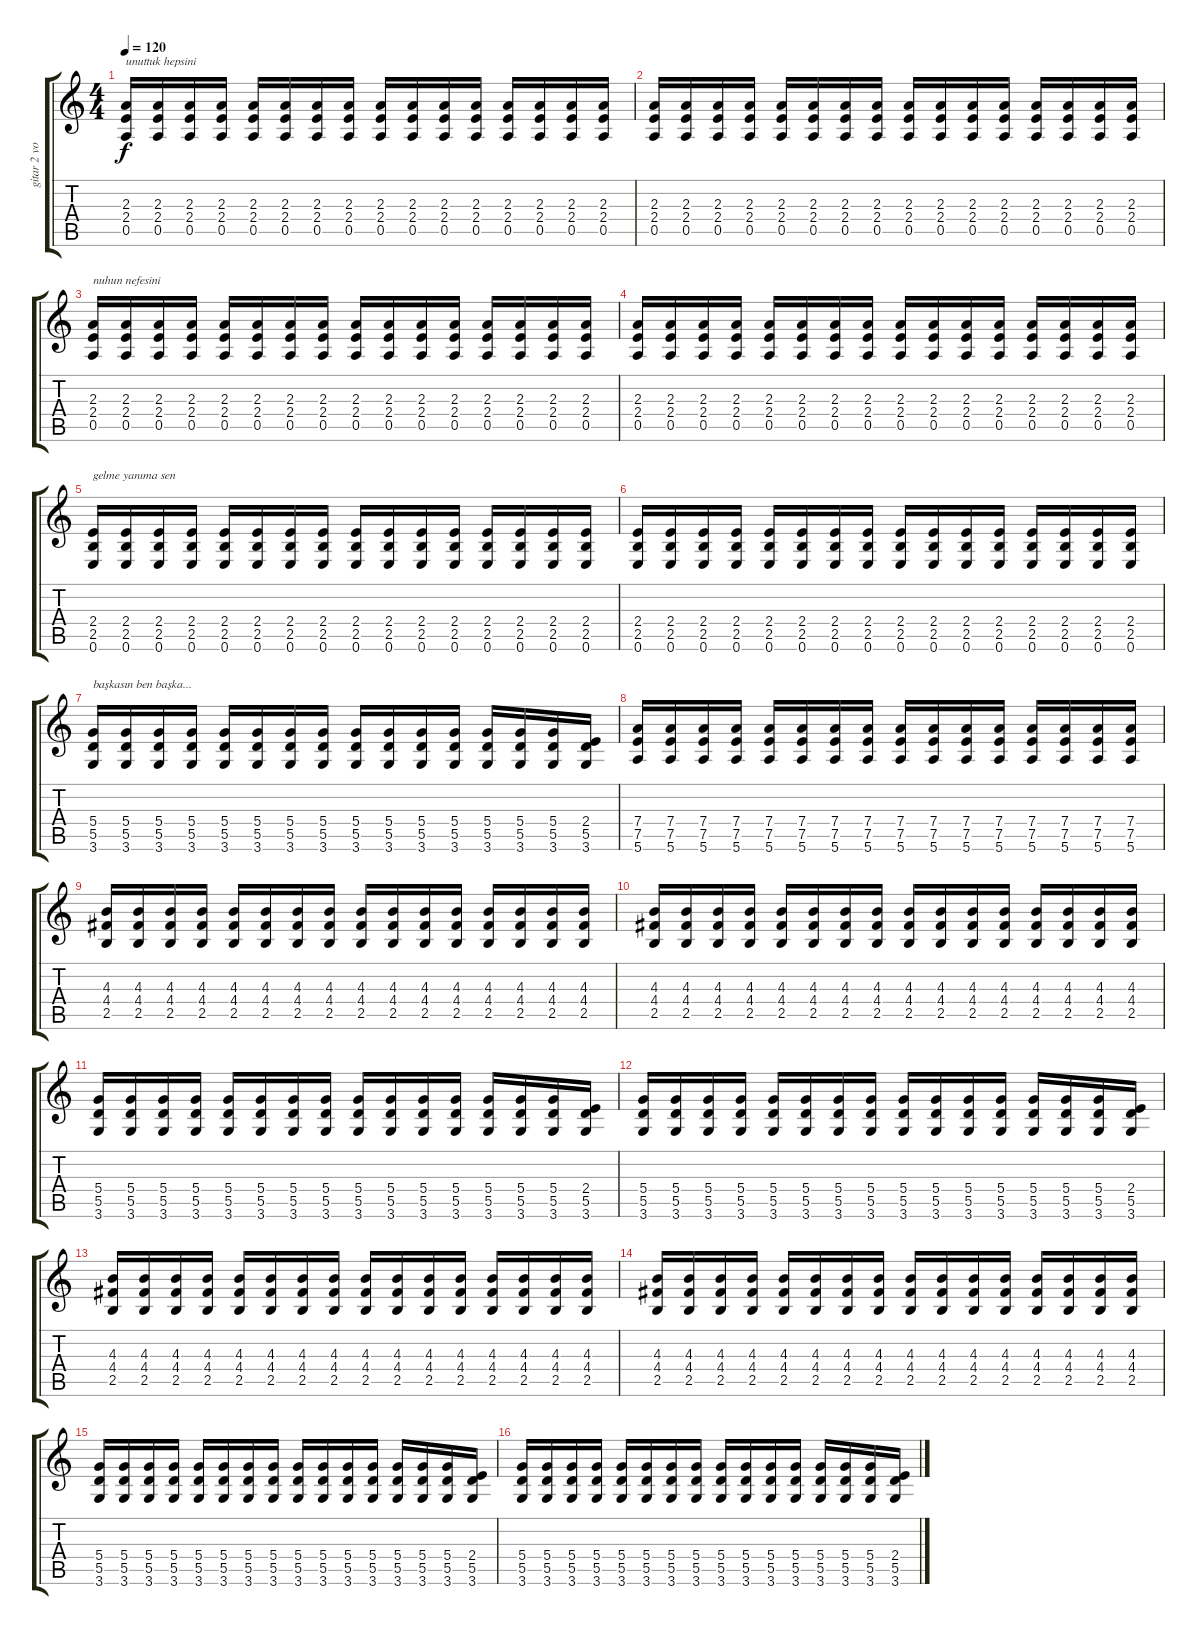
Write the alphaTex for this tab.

\track ("gitar 2 vokal" "gitar 2 vo") {instrument electricguitarclean}
\staff {score tabs}
\tuning (E4 B3 G3 D3 A2 E2) {hide}
\ts (4 4)
\tempo 120
\clef g2
\ks c
(2.3 2.4 0.5).16{txt "unuttuk hepsini" dy f} (2.3 2.4 0.5).16 (2.3 2.4 0.5).16 (2.3 2.4 0.5).16 (2.3 2.4 0.5).16 (2.3 2.4 0.5).16 (2.3 2.4 0.5).16 (2.3 2.4 0.5).16 (2.3 2.4 0.5).16 (2.3 2.4 0.5).16 (2.3 2.4 0.5).16 (2.3 2.4 0.5).16 (2.3 2.4 0.5).16 (2.3 2.4 0.5).16 (2.3 2.4 0.5).16 (2.3 2.4 0.5).16 |
(2.3 2.4 0.5).16 (2.3 2.4 0.5).16 (2.3 2.4 0.5).16 (2.3 2.4 0.5).16 (2.3 2.4 0.5).16 (2.3 2.4 0.5).16 (2.3 2.4 0.5).16 (2.3 2.4 0.5).16 (2.3 2.4 0.5).16 (2.3 2.4 0.5).16 (2.3 2.4 0.5).16 (2.3 2.4 0.5).16 (2.3 2.4 0.5).16 (2.3 2.4 0.5).16 (2.3 2.4 0.5).16 (2.3 2.4 0.5).16 |
(2.3 2.4 0.5).16{txt "nuhun nefesini"} (2.3 2.4 0.5).16 (2.3 2.4 0.5).16 (2.3 2.4 0.5).16 (2.3 2.4 0.5).16 (2.3 2.4 0.5).16 (2.3 2.4 0.5).16 (2.3 2.4 0.5).16 (2.3 2.4 0.5).16 (2.3 2.4 0.5).16 (2.3 2.4 0.5).16 (2.3 2.4 0.5).16 (2.3 2.4 0.5).16 (2.3 2.4 0.5).16 (2.3 2.4 0.5).16 (2.3 2.4 0.5).16 |
(2.3 2.4 0.5).16 (2.3 2.4 0.5).16 (2.3 2.4 0.5).16 (2.3 2.4 0.5).16 (2.3 2.4 0.5).16 (2.3 2.4 0.5).16 (2.3 2.4 0.5).16 (2.3 2.4 0.5).16 (2.3 2.4 0.5).16 (2.3 2.4 0.5).16 (2.3 2.4 0.5).16 (2.3 2.4 0.5).16 (2.3 2.4 0.5).16 (2.3 2.4 0.5).16 (2.3 2.4 0.5).16 (2.3 2.4 0.5).16 |
(2.4 2.5 0.6).16{txt "gelme yanıma sen"} (2.4 2.5 0.6).16 (2.4 2.5 0.6).16 (2.4 2.5 0.6).16 (2.4 2.5 0.6).16 (2.4 2.5 0.6).16 (2.4 2.5 0.6).16 (2.4 2.5 0.6).16 (2.4 2.5 0.6).16 (2.4 2.5 0.6).16 (2.4 2.5 0.6).16 (2.4 2.5 0.6).16 (2.4 2.5 0.6).16 (2.4 2.5 0.6).16 (2.4 2.5 0.6).16 (2.4 2.5 0.6).16 |
(2.4 2.5 0.6).16 (2.4 2.5 0.6).16 (2.4 2.5 0.6).16 (2.4 2.5 0.6).16 (2.4 2.5 0.6).16 (2.4 2.5 0.6).16 (2.4 2.5 0.6).16 (2.4 2.5 0.6).16 (2.4 2.5 0.6).16 (2.4 2.5 0.6).16 (2.4 2.5 0.6).16 (2.4 2.5 0.6).16 (2.4 2.5 0.6).16 (2.4 2.5 0.6).16 (2.4 2.5 0.6).16 (2.4 2.5 0.6).16 |
(5.4 5.5 3.6).16{txt "başkasın ben başka..."} (5.4 5.5 3.6).16 (5.4 5.5 3.6).16 (5.4 5.5 3.6).16 (5.4 5.5 3.6).16 (5.4 5.5 3.6).16 (5.4 5.5 3.6).16 (5.4 5.5 3.6).16 (5.4 5.5 3.6).16 (5.4 5.5 3.6).16 (5.4 5.5 3.6).16 (5.4 5.5 3.6).16 (5.4 5.5 3.6).16 (5.4 5.5 3.6).16 (5.4 5.5 3.6).16 (2.4 5.5 3.6).16 |
(7.4 7.5 5.6).16 (7.4 7.5 5.6).16 (7.4 7.5 5.6).16 (7.4 7.5 5.6).16 (7.4 7.5 5.6).16 (7.4 7.5 5.6).16 (7.4 7.5 5.6).16 (7.4 7.5 5.6).16 (7.4 7.5 5.6).16 (7.4 7.5 5.6).16 (7.4 7.5 5.6).16 (7.4 7.5 5.6).16 (7.4 7.5 5.6).16 (7.4 7.5 5.6).16 (7.4 7.5 5.6).16 (7.4 7.5 5.6).16 |
(4.3 4.4 2.5).16 (4.3 4.4 2.5).16 (4.3 4.4 2.5).16 (4.3 4.4 2.5).16 (4.3 4.4 2.5).16 (4.3 4.4 2.5).16 (4.3 4.4 2.5).16 (4.3 4.4 2.5).16 (4.3 4.4 2.5).16 (4.3 4.4 2.5).16 (4.3 4.4 2.5).16 (4.3 4.4 2.5).16 (4.3 4.4 2.5).16 (4.3 4.4 2.5).16 (4.3 4.4 2.5).16 (4.3 4.4 2.5).16 |
(4.3 4.4 2.5).16 (4.3 4.4 2.5).16 (4.3 4.4 2.5).16 (4.3 4.4 2.5).16 (4.3 4.4 2.5).16 (4.3 4.4 2.5).16 (4.3 4.4 2.5).16 (4.3 4.4 2.5).16 (4.3 4.4 2.5).16 (4.3 4.4 2.5).16 (4.3 4.4 2.5).16 (4.3 4.4 2.5).16 (4.3 4.4 2.5).16 (4.3 4.4 2.5).16 (4.3 4.4 2.5).16 (4.3 4.4 2.5).16 |
(5.4 5.5 3.6).16 (5.4 5.5 3.6).16 (5.4 5.5 3.6).16 (5.4 5.5 3.6).16 (5.4 5.5 3.6).16 (5.4 5.5 3.6).16 (5.4 5.5 3.6).16 (5.4 5.5 3.6).16 (5.4 5.5 3.6).16 (5.4 5.5 3.6).16 (5.4 5.5 3.6).16 (5.4 5.5 3.6).16 (5.4 5.5 3.6).16 (5.4 5.5 3.6).16 (5.4 5.5 3.6).16 (2.4 5.5 3.6).16 |
(5.4 5.5 3.6).16 (5.4 5.5 3.6).16 (5.4 5.5 3.6).16 (5.4 5.5 3.6).16 (5.4 5.5 3.6).16 (5.4 5.5 3.6).16 (5.4 5.5 3.6).16 (5.4 5.5 3.6).16 (5.4 5.5 3.6).16 (5.4 5.5 3.6).16 (5.4 5.5 3.6).16 (5.4 5.5 3.6).16 (5.4 5.5 3.6).16 (5.4 5.5 3.6).16 (5.4 5.5 3.6).16 (2.4 5.5 3.6).16 |
(4.3 4.4 2.5).16 (4.3 4.4 2.5).16 (4.3 4.4 2.5).16 (4.3 4.4 2.5).16 (4.3 4.4 2.5).16 (4.3 4.4 2.5).16 (4.3 4.4 2.5).16 (4.3 4.4 2.5).16 (4.3 4.4 2.5).16 (4.3 4.4 2.5).16 (4.3 4.4 2.5).16 (4.3 4.4 2.5).16 (4.3 4.4 2.5).16 (4.3 4.4 2.5).16 (4.3 4.4 2.5).16 (4.3 4.4 2.5).16 |
(4.3 4.4 2.5).16 (4.3 4.4 2.5).16 (4.3 4.4 2.5).16 (4.3 4.4 2.5).16 (4.3 4.4 2.5).16 (4.3 4.4 2.5).16 (4.3 4.4 2.5).16 (4.3 4.4 2.5).16 (4.3 4.4 2.5).16 (4.3 4.4 2.5).16 (4.3 4.4 2.5).16 (4.3 4.4 2.5).16 (4.3 4.4 2.5).16 (4.3 4.4 2.5).16 (4.3 4.4 2.5).16 (4.3 4.4 2.5).16 |
(5.4 5.5 3.6).16 (5.4 5.5 3.6).16 (5.4 5.5 3.6).16 (5.4 5.5 3.6).16 (5.4 5.5 3.6).16 (5.4 5.5 3.6).16 (5.4 5.5 3.6).16 (5.4 5.5 3.6).16 (5.4 5.5 3.6).16 (5.4 5.5 3.6).16 (5.4 5.5 3.6).16 (5.4 5.5 3.6).16 (5.4 5.5 3.6).16 (5.4 5.5 3.6).16 (5.4 5.5 3.6).16 (2.4 5.5 3.6).16 |
(5.4 5.5 3.6).16 (5.4 5.5 3.6).16 (5.4 5.5 3.6).16 (5.4 5.5 3.6).16 (5.4 5.5 3.6).16 (5.4 5.5 3.6).16 (5.4 5.5 3.6).16 (5.4 5.5 3.6).16 (5.4 5.5 3.6).16 (5.4 5.5 3.6).16 (5.4 5.5 3.6).16 (5.4 5.5 3.6).16 (5.4 5.5 3.6).16 (5.4 5.5 3.6).16 (5.4 5.5 3.6).16 (2.4 5.5 3.6).16
